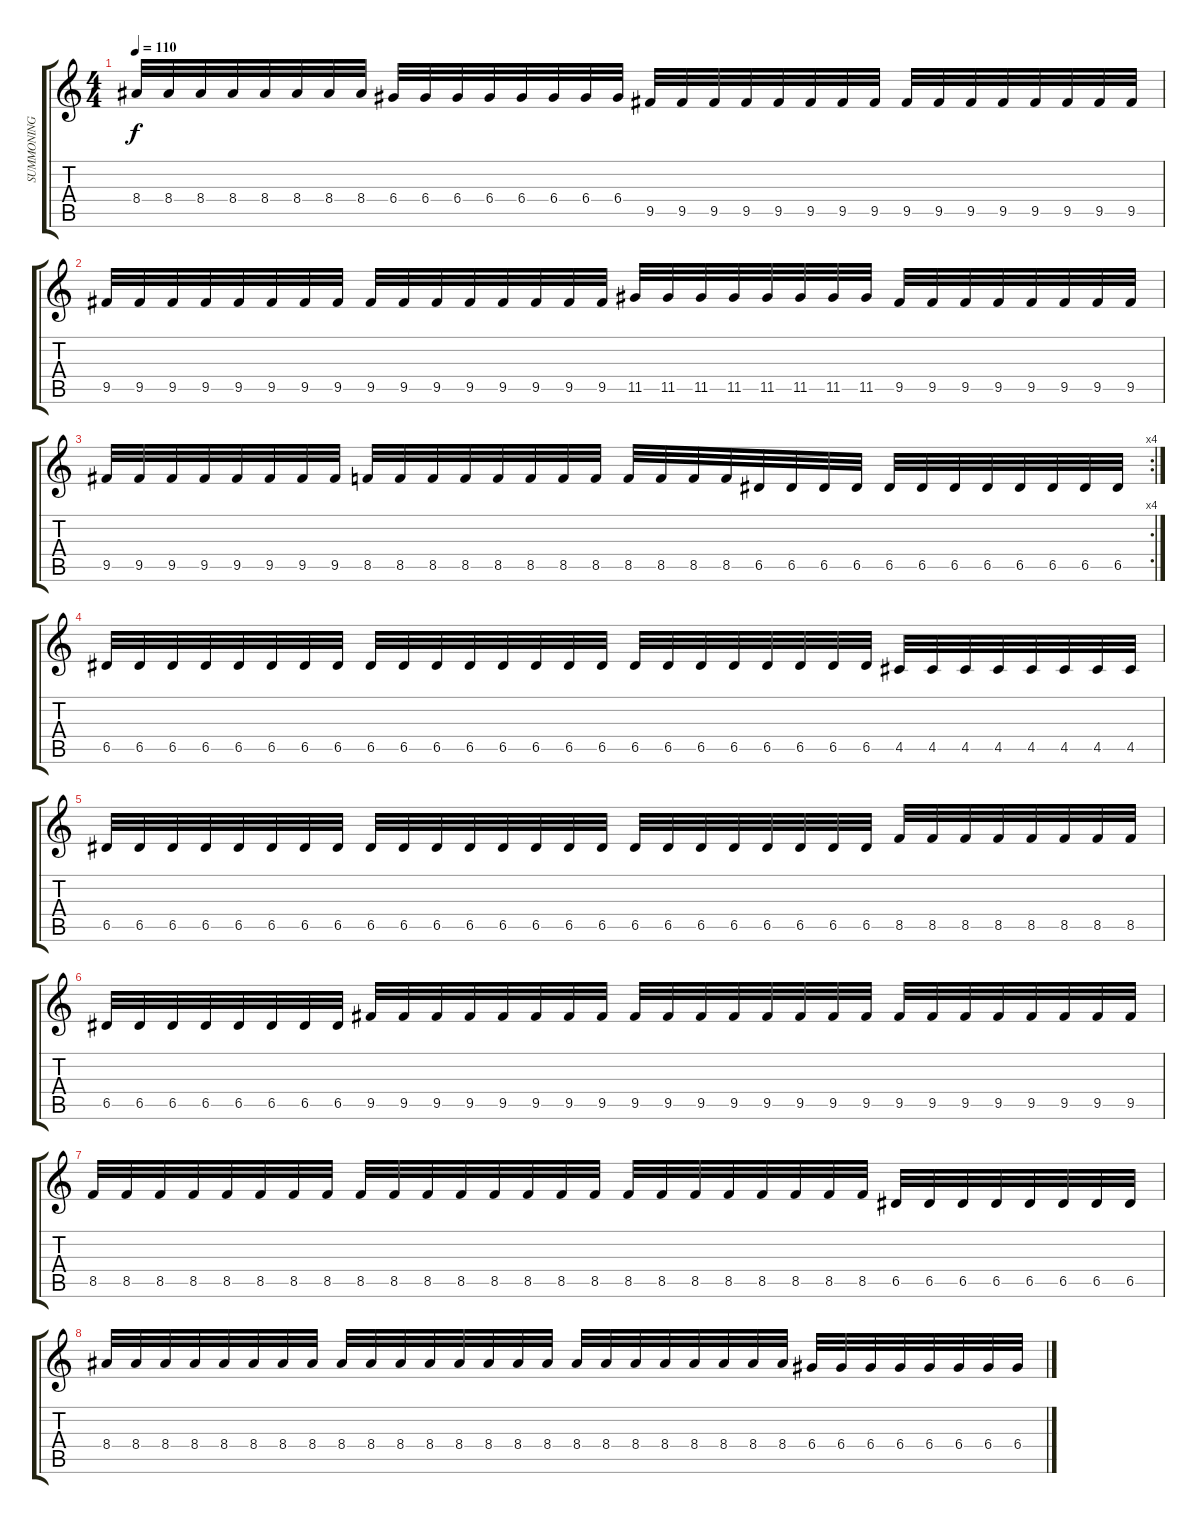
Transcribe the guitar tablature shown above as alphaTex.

\track ("SUMMONING" "SUMMONING") {instrument overdrivenguitar}
\staff {score tabs}
\tuning (E4 B3 G3 D3 A2 E2) {hide}
\ts (4 4)
\tempo 110
\clef g2
\ks c
8.4.32{dy f} 8.4.32 8.4.32 8.4.32 8.4.32 8.4.32 8.4.32 8.4.32 6.4.32 6.4.32 6.4.32 6.4.32 6.4.32 6.4.32 6.4.32 6.4.32 9.5.32 9.5.32 9.5.32 9.5.32 9.5.32 9.5.32 9.5.32 9.5.32 9.5.32 9.5.32 9.5.32 9.5.32 9.5.32 9.5.32 9.5.32 9.5.32 |
9.5.32 9.5.32 9.5.32 9.5.32 9.5.32 9.5.32 9.5.32 9.5.32 9.5.32 9.5.32 9.5.32 9.5.32 9.5.32 9.5.32 9.5.32 9.5.32 11.5.32 11.5.32 11.5.32 11.5.32 11.5.32 11.5.32 11.5.32 11.5.32 9.5.32 9.5.32 9.5.32 9.5.32 9.5.32 9.5.32 9.5.32 9.5.32 |
\rc 4
9.5.32 9.5.32 9.5.32 9.5.32 9.5.32 9.5.32 9.5.32 9.5.32 8.5.32 8.5.32 8.5.32 8.5.32 8.5.32 8.5.32 8.5.32 8.5.32 8.5.32 8.5.32 8.5.32 8.5.32 6.5.32 6.5.32 6.5.32 6.5.32 6.5.32 6.5.32 6.5.32 6.5.32 6.5.32 6.5.32 6.5.32 6.5.32 |
6.5.32 6.5.32 6.5.32 6.5.32 6.5.32 6.5.32 6.5.32 6.5.32 6.5.32 6.5.32 6.5.32 6.5.32 6.5.32 6.5.32 6.5.32 6.5.32 6.5.32 6.5.32 6.5.32 6.5.32 6.5.32 6.5.32 6.5.32 6.5.32 4.5.32 4.5.32 4.5.32 4.5.32 4.5.32 4.5.32 4.5.32 4.5.32 |
6.5.32 6.5.32 6.5.32 6.5.32 6.5.32 6.5.32 6.5.32 6.5.32 6.5.32 6.5.32 6.5.32 6.5.32 6.5.32 6.5.32 6.5.32 6.5.32 6.5.32 6.5.32 6.5.32 6.5.32 6.5.32 6.5.32 6.5.32 6.5.32 8.5.32 8.5.32 8.5.32 8.5.32 8.5.32 8.5.32 8.5.32 8.5.32 |
6.5.32 6.5.32 6.5.32 6.5.32 6.5.32 6.5.32 6.5.32 6.5.32 9.5.32 9.5.32 9.5.32 9.5.32 9.5.32 9.5.32 9.5.32 9.5.32 9.5.32 9.5.32 9.5.32 9.5.32 9.5.32 9.5.32 9.5.32 9.5.32 9.5.32 9.5.32 9.5.32 9.5.32 9.5.32 9.5.32 9.5.32 9.5.32 |
8.5.32 8.5.32 8.5.32 8.5.32 8.5.32 8.5.32 8.5.32 8.5.32 8.5.32 8.5.32 8.5.32 8.5.32 8.5.32 8.5.32 8.5.32 8.5.32 8.5.32 8.5.32 8.5.32 8.5.32 8.5.32 8.5.32 8.5.32 8.5.32 6.5.32 6.5.32 6.5.32 6.5.32 6.5.32 6.5.32 6.5.32 6.5.32 |
8.4.32 8.4.32 8.4.32 8.4.32 8.4.32 8.4.32 8.4.32 8.4.32 8.4.32 8.4.32 8.4.32 8.4.32 8.4.32 8.4.32 8.4.32 8.4.32 8.4.32 8.4.32 8.4.32 8.4.32 8.4.32 8.4.32 8.4.32 8.4.32 6.4.32 6.4.32 6.4.32 6.4.32 6.4.32 6.4.32 6.4.32 6.4.32
